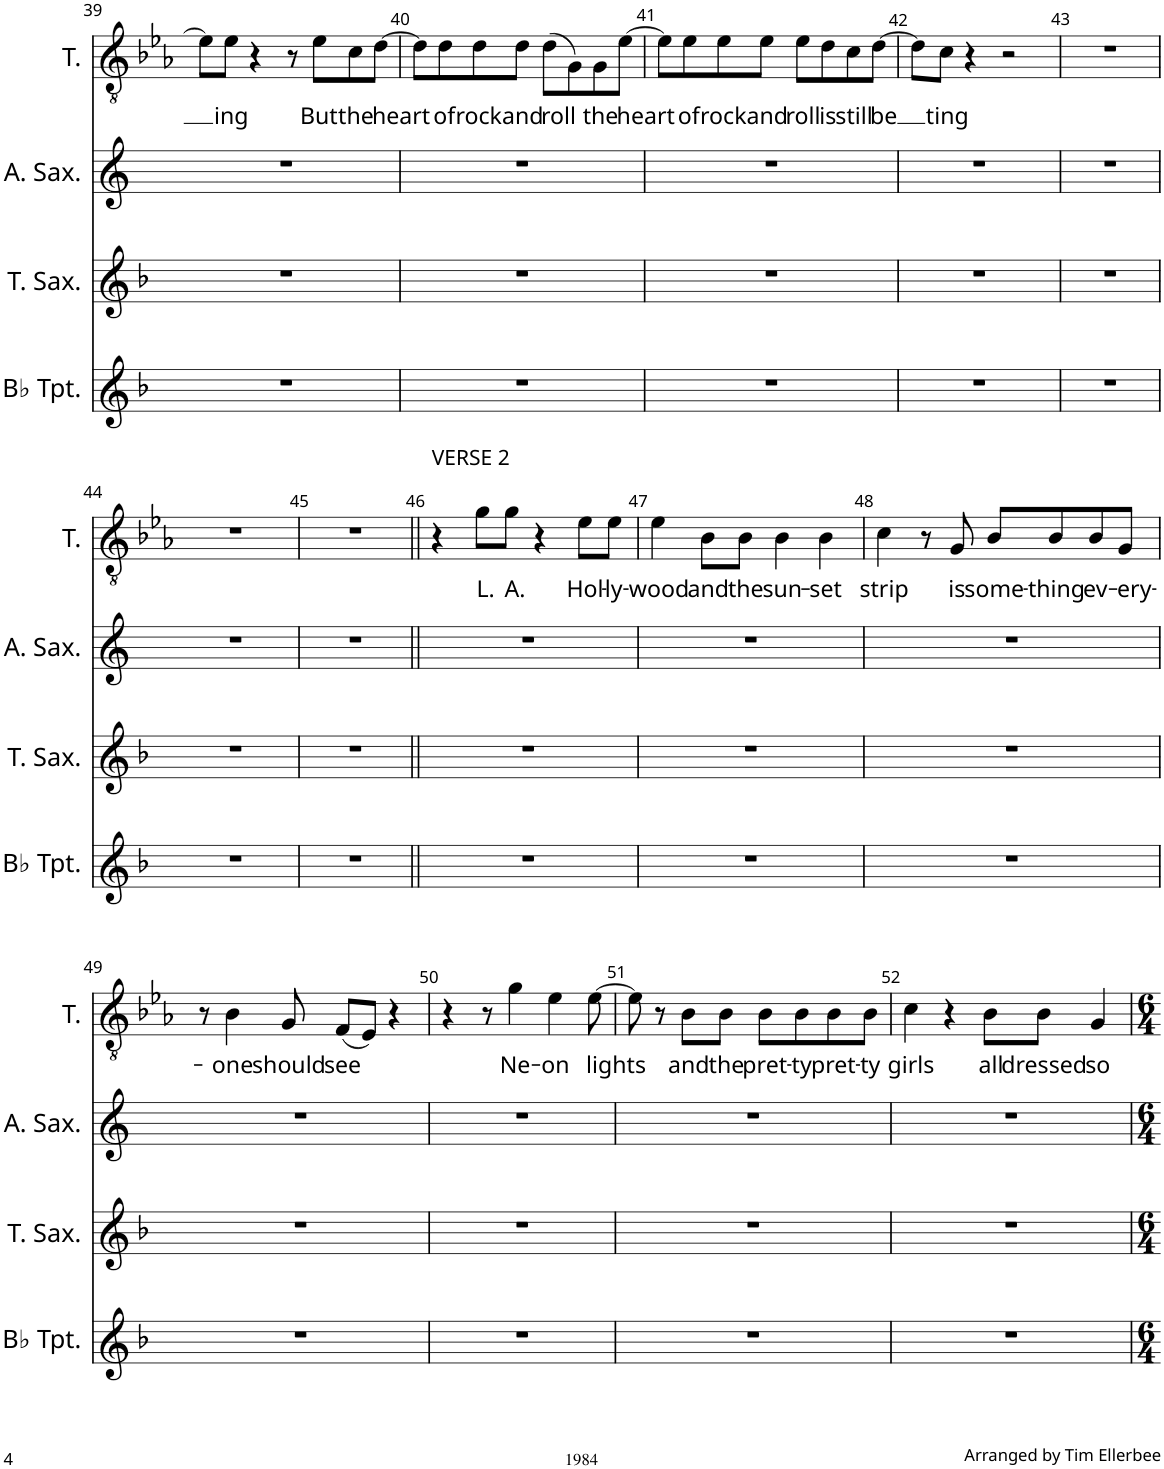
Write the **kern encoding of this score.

**kern	**kern	**kern	**kern	**text
*part4	*part3	*part2	*part1	*part1
*staff4	*staff3	*staff2	*staff1	*staff1
*I"Bb Trumpet	*I"Tenor Saxophone	*I"Alto Saxophone	*I"Tenor	*
*I'Bb Tpt.	*I'T. Sax.	*I'A. Sax.	*I'T.	*
!!LO:PB:g=z
*clefG2	*clefG2	*clefG2	*clefGv2	*
*Trd1c2	*Trd8c14	*Trd5c9	*	*
*k[b-]	*k[b-]	*k[]	*k[b-e-a-]	*
*M4/4	*M4/4	*M4/4	*M4/4	*
=39	=39	=39	=39	=39
1r	1r	1r	8e-\L]	.
!	!	!	!	!LO:LY:b
.	.	.	8e-\J	ing
.	.	.	4r	.
.	.	.	8r	.
!	!	!	!	!LO:LY:b
.	.	.	8e-\L	But
!	!	!	!	!LO:LY:b
.	.	.	8c\	the
!	!	!	!	!LO:LY:b
.	.	.	[8d\J	heart
=40	=40	=40	=40	=40
1r	1r	1r	8d\L]	.
!	!	!	!	!LO:LY:b
.	.	.	8d\	of
!	!	!	!	!LO:LY:b
.	.	.	8d\	rock
!	!	!	!	!LO:LY:b
.	.	.	8d\J	and
!	!	!	!	!LO:LY:b
.	.	.	(8d\L	roll
.	.	.	8G\)	.
!	!	!	!	!LO:LY:b
.	.	.	8G\	the
!	!	!	!	!LO:LY:b
.	.	.	[8e-\J	heart
=41	=41	=41	=41	=41
1r	1r	1r	8e-\L]	.
!	!	!	!	!LO:LY:b
.	.	.	8e-\	of
!	!	!	!	!LO:LY:b
.	.	.	8e-\	rock
!	!	!	!	!LO:LY:b
.	.	.	8e-\J	and
!	!	!	!	!LO:LY:b
.	.	.	8e-\L	roll
!	!	!	!	!LO:LY:b
.	.	.	8d\	is
!	!	!	!	!LO:LY:b
.	.	.	8c\	still
!	!	!	!	!LO:LY:b
.	.	.	[8d\J	be
=42	=42	=42	=42	=42
1r	1r	1r	8d\L]	.
!	!	!	!	!LO:LY:b
.	.	.	8c\J	ting
.	.	.	4r	.
.	.	.	2r	.
=43	=43	=43	=43	=43
1r	1r	1r	1r	.
!!LO:LB:g=z
=44	=44	=44	=44	=44
1r	1r	1r	1r	.
=45	=45	=45	=45	=45
1r	1r	1r	1r	.
=46||	=46||	=46||	=46||	=46||
!	!	!	!LO:TX:a:t=VERSE 2	!
1r	1r	1r	4r	.
!	!	!	!	!LO:LY:b
.	.	.	8g\L	L.
!	!	!	!	!LO:LY:b
.	.	.	8g\J	A.
.	.	.	4r	.
!	!	!	!	!LO:LY:b
.	.	.	8e-\L	Hol-
!	!	!	!	!LO:LY:b
.	.	.	8e-\J	-ly-
=47	=47	=47	=47	=47
!	!	!	!	!LO:LY:b
1r	1r	1r	4e-\	-wood
!	!	!	!	!LO:LY:b
.	.	.	8B-\L	and
!	!	!	!	!LO:LY:b
.	.	.	8B-\J	the
!	!	!	!	!LO:LY:b
.	.	.	4B-\	sun-
!	!	!	!	!LO:LY:b
.	.	.	4B-\	-set
=48	=48	=48	=48	=48
!	!	!	!	!LO:LY:b
1r	1r	1r	4c\	strip
.	.	.	8r	.
!	!	!	!	!LO:LY:b
.	.	.	8G/	is
!	!	!	!	!LO:LY:b
.	.	.	8B-/L	some-
!	!	!	!	!LO:LY:b
.	.	.	8B-/	-thing
!	!	!	!	!LO:LY:b
.	.	.	8B-/	ev-
!	!	!	!	!LO:LY:b
.	.	.	8G/J	-ery-
!!LO:LB:g=z
=49	=49	=49	=49	=49
1r	1r	1r	8r	.
!	!	!	!	!LO:LY:b
.	.	.	4B-\	-one
!	!	!	!	!LO:LY:b
.	.	.	8G/	should
!	!	!	!	!LO:LY:b
.	.	.	(8F/L	see
.	.	.	8E-/J)	.
.	.	.	4r	.
=50	=50	=50	=50	=50
1r	1r	1r	4r	.
.	.	.	8r	.
!	!	!	!	!LO:LY:b
.	.	.	4g\	Ne-
!	!	!	!	!LO:LY:b
.	.	.	4e-\	-on
!	!	!	!	!LO:LY:b
.	.	.	[8e-\	lights
=51	=51	=51	=51	=51
1r	1r	1r	8e-\]	.
.	.	.	8r	.
!	!	!	!	!LO:LY:b
.	.	.	8B-\L	and
!	!	!	!	!LO:LY:b
.	.	.	8B-\J	the
!	!	!	!	!LO:LY:b
.	.	.	8B-\L	pret-
!	!	!	!	!LO:LY:b
.	.	.	8B-\	-ty
!	!	!	!	!LO:LY:b
.	.	.	8B-\	pret-
!	!	!	!	!LO:LY:b
.	.	.	8B-\J	-ty
=52	=52	=52	=52	=52
!	!	!	!	!LO:LY:b
1r	1r	1r	4c\	girls
.	.	.	4r	.
!	!	!	!	!LO:LY:b
.	.	.	8B-\L	all
!	!	!	!	!LO:LY:b
.	.	.	8B-\J	dressed
!	!	!	!	!LO:LY:b
.	.	.	4G/	so
=	=	=	=	=
*-	*-	*-	*-	*-
